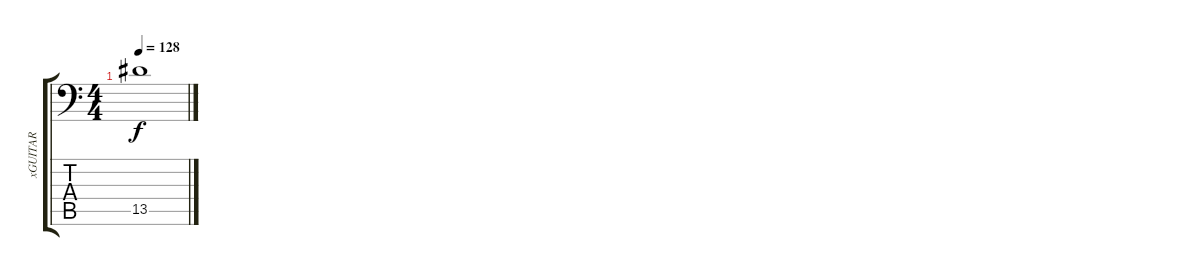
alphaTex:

\track ("xGUITAR" "xGUITAR") {instrument distortionguitar}
\staff {score tabs}
\tuning (A3 E3 C3 G2 D2 G1) {hide}
\ts (4 4)
\tempo 128
\clef f4
\ks c
13.5{t}.1{dy f}
